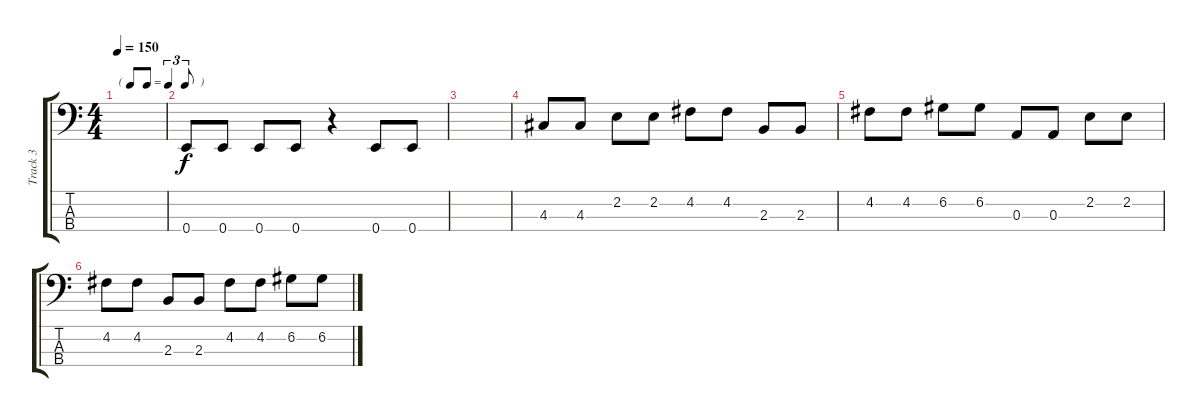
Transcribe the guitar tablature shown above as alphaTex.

\track ("Track 3" "Track 3") {instrument electricbassfinger}
\staff {score tabs}
\tuning (G2 D2 A1 E1) {hide}
\ts (4 4)
\tf triplet8th
\tempo 150
\clef f4
\ks c
|
0.4.8 0.4.8 0.4.8 0.4.8 r.4 0.4.8 0.4.8 |
|
4.3.8 4.3.8 2.2.8 2.2.8 4.2.8 4.2.8 2.3.8 2.3.8 |
4.2.8 4.2.8 6.2.8 6.2.8 0.3.8 0.3.8 2.2.8 2.2.8 |
4.2.8 4.2.8 2.3.8 2.3.8 4.2.8 4.2.8 6.2.8 6.2.8
